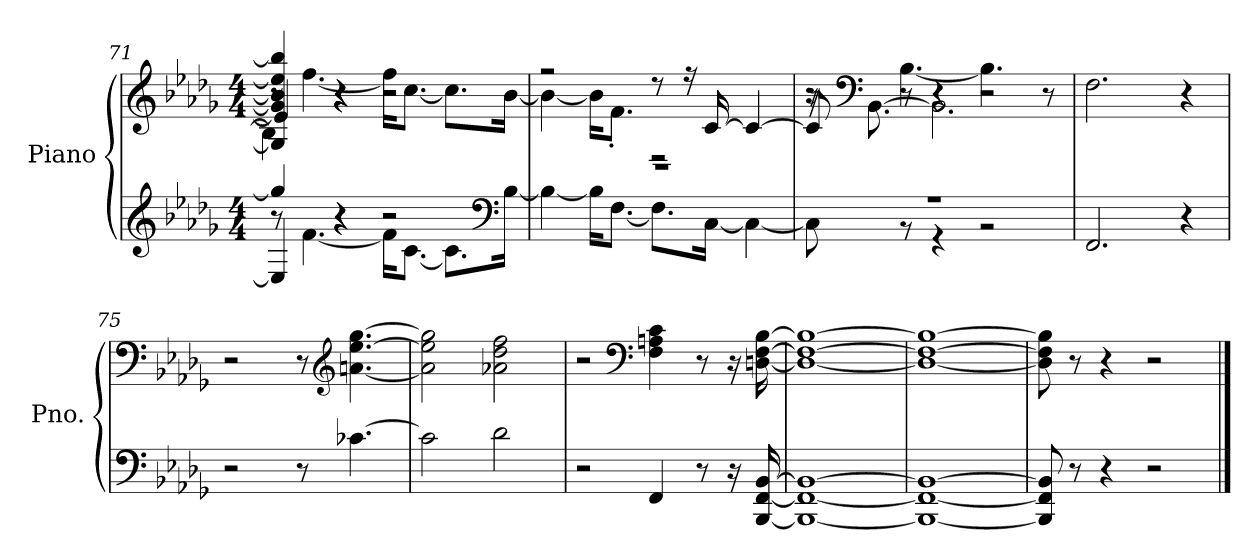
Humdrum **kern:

**kern	**kern
*part1	*part1
*staff2	*staff1
*I"Piano	*
*I'Pno.	*
!!LO:LB:g=z
*clefG2	*clefG2
*k[b-e-a-d-g-]	*k[b-e-a-d-g-]
*M4/4	*M4/4
=71	=71
*^	*^
*	*^	*	*^
*	*	*	*	*	*^
4gg-/]	8r	4E-/]	4G-/] 4g-/] 4b-/] 4ee-/] 4bb-/]	8r	4e-/]	4B-\]
.	[4.f\	.	.	[4.ff\	.	.
4r	.	4r	4r	.	4r	4r
2r	16f\KL]	2r	2r	16ff\KL]	2r	2r
.	[8.c\J	.	.	[8.cc\J	.	.
.	8.c\L]	.	.	8.cc\L]	.	.
*clefF4	*	*	*	*	*	*
.	[16B-\Jk	.	.	[16b-\Jk	.	.
*	*v	*v	*	*	*	*
*	*	*	*v	*v	*v
=72	=72	=72	=72
1r	4B-\_	2r	4b-\_
.	16B-\KL]	.	16b-\KL]
.	[8.F\J	.	8.f'\J
.	8.F\L]	8r	2r
.	.	16r	.
.	[16C\Jk	[16c/	.
.	4C\_	4c/_	.
=73	=73	=73	=73
*	*	*	*^
1r	8C\]	8c/]	8r	16r
*	*	*clefF4	*	*
.	.	.	.	[8.BB-\
.	8r	8r	[4.B-\	.
.	4r	4r	.	2.BB-\]
.	2r	2r	4.B-\]	.
.	.	.	8r	.
*v	*v	*	*	*
*	*v	*v	*v
=74	=74
2.FF/	2.F\
4r	4r
!!LO:LB:g=z
=75	=75
2r	2r
8r	8r
*	*clefG2
[4.c-X\	[4.an\ [4.ee-\ [4.gg-\
=76	=76
2c-\]	2a\] 2ee-\] 2gg-\]
2d-\	2a-X\ 2dd-\ 2ff\
=77	=77
2r	2r
*	*clefF4
4FF/	4F\ 4An\ 4c\
8r	8r
16r	16r
[16BBB-/ [16FF/ [16BB-/	[16Dn\ [16F\ [16B-\
=78	=78
1BBB-_ 1FF_ 1BB-_	1D_ 1F_ 1B-_
=79	=79
1BBB-_ 1FF_ 1BB-_	1D_ 1F_ 1B-_
=80	=80
8BBB-/] 8FF/] 8BB-/]	8D\] 8F\] 8B-\]
8r	8r
4r	4r
2r	2r
==	==
*-	*-
